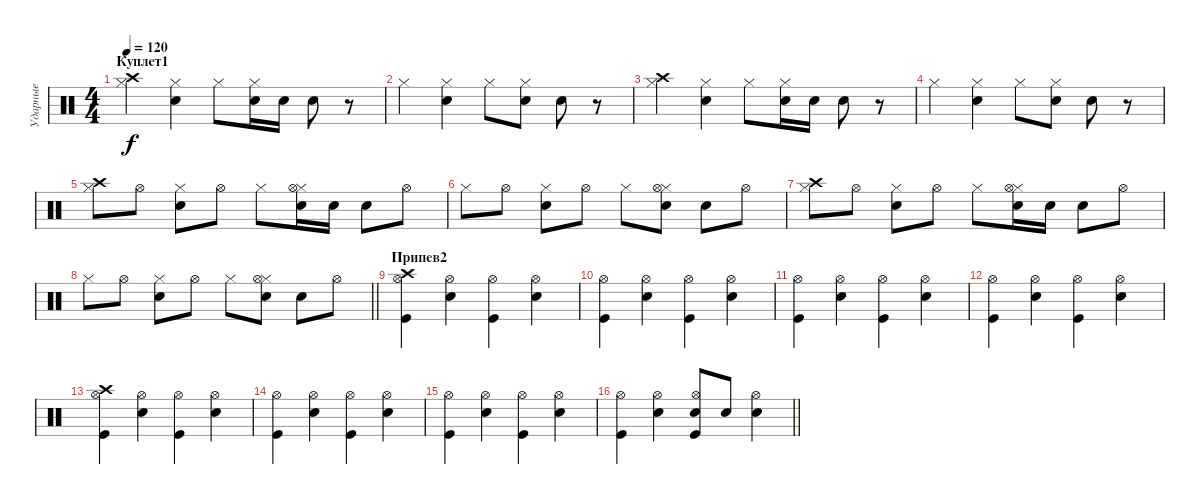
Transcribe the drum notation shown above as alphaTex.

\track ("Ударные" "Ударные") {instrument percussion}
\staff {score}
\articulation defaults
\ts (4 4)
\section ("" "Куплет1")
\tempo 120
\clef neutral
\ks c
("Hi-Hat (closed)" "Crash high (hit)").4{dy f} ("Hi-Hat (closed)" "Electric Snare (hit)").4 "Hi-Hat (closed)".8 ("Hi-Hat (closed)" "Electric Snare (hit)").16 "Electric Snare (hit)".16 "Electric Snare (hit)".8 r.8 |
"Hi-Hat (closed)".4 ("Hi-Hat (closed)" "Electric Snare (hit)").4 "Hi-Hat (closed)".8 ("Hi-Hat (closed)" "Electric Snare (hit)").8 "Electric Snare (hit)".8 r.8 |
("Hi-Hat (closed)" "Crash high (hit)").4 ("Hi-Hat (closed)" "Electric Snare (hit)").4 "Hi-Hat (closed)".8 ("Hi-Hat (closed)" "Electric Snare (hit)").16 "Electric Snare (hit)".16 "Electric Snare (hit)".8 r.8 |
"Hi-Hat (closed)".4 ("Hi-Hat (closed)" "Electric Snare (hit)").4 "Hi-Hat (closed)".8 ("Hi-Hat (closed)" "Electric Snare (hit)").8 "Electric Snare (hit)".8 r.8 |
("Hi-Hat (closed)" "Crash high (hit)").8 "Hi-Hat (open)".8 ("Hi-Hat (closed)" "Electric Snare (hit)").8 "Hi-Hat (open)".8 "Hi-Hat (closed)".8 ("Hi-Hat (closed)" "Electric Snare (hit)" "Hi-Hat (open)").16 "Electric Snare (hit)".16 "Electric Snare (hit)".8 "Hi-Hat (open)".8 |
"Hi-Hat (closed)".8 "Hi-Hat (open)".8 ("Hi-Hat (closed)" "Electric Snare (hit)").8 "Hi-Hat (open)".8 "Hi-Hat (closed)".8 ("Hi-Hat (closed)" "Electric Snare (hit)" "Hi-Hat (open)").8 "Electric Snare (hit)".8 "Hi-Hat (open)".8 |
("Hi-Hat (closed)" "Crash high (hit)").8 "Hi-Hat (open)".8 ("Hi-Hat (closed)" "Electric Snare (hit)").8 "Hi-Hat (open)".8 "Hi-Hat (closed)".8 ("Hi-Hat (closed)" "Electric Snare (hit)" "Hi-Hat (open)").16 "Electric Snare (hit)".16 "Electric Snare (hit)".8 "Hi-Hat (open)".8 |
\barLineRight lightlight "Hi-Hat (closed)".8 "Hi-Hat (open)".8
("Hi-Hat (closed)" "Electric Snare (hit)").8 "Hi-Hat (open)".8 "Hi-Hat (closed)".8 ("Hi-Hat (closed)" "Electric Snare (hit)" "Hi-Hat (open)").8 "Electric Snare (hit)".8 "Hi-Hat (open)".8 |
\section ("" "Припев2")
("Hi-Hat (open)" "Crash high (hit)" "Kick (hit)").4 ("Hi-Hat (open)" "Electric Snare (hit)").4 ("Hi-Hat (open)" "Kick (hit)").4 ("Hi-Hat (open)" "Electric Snare (hit)").4 |
("Hi-Hat (open)" "Kick (hit)").4 ("Hi-Hat (open)" "Electric Snare (hit)").4 ("Hi-Hat (open)" "Kick (hit)").4 ("Hi-Hat (open)" "Electric Snare (hit)").4 |
("Hi-Hat (open)" "Kick (hit)").4 ("Hi-Hat (open)" "Electric Snare (hit)").4 ("Hi-Hat (open)" "Kick (hit)").4 ("Hi-Hat (open)" "Electric Snare (hit)").4 |
("Hi-Hat (open)" "Kick (hit)").4 ("Hi-Hat (open)" "Electric Snare (hit)").4 ("Hi-Hat (open)" "Kick (hit)").4 ("Hi-Hat (open)" "Electric Snare (hit)").4 |
("Hi-Hat (open)" "Crash high (hit)" "Kick (hit)").4 ("Hi-Hat (open)" "Electric Snare (hit)").4 ("Hi-Hat (open)" "Kick (hit)").4 ("Hi-Hat (open)" "Electric Snare (hit)").4 |
("Hi-Hat (open)" "Kick (hit)").4 ("Hi-Hat (open)" "Electric Snare (hit)").4 ("Hi-Hat (open)" "Kick (hit)").4 ("Hi-Hat (open)" "Electric Snare (hit)").4 |
("Hi-Hat (open)" "Kick (hit)").4 ("Hi-Hat (open)" "Electric Snare (hit)").4 ("Hi-Hat (open)" "Kick (hit)").4 ("Hi-Hat (open)" "Electric Snare (hit)").4 |
\barLineRight lightlight
("Hi-Hat (open)" "Kick (hit)").4 ("Hi-Hat (open)" "Electric Snare (hit)").4 ("Hi-Hat (open)" "Electric Snare (hit)" "Kick (hit)").8 "Electric Snare (hit)".8 ("Hi-Hat (open)" "Electric Snare (hit)").4
